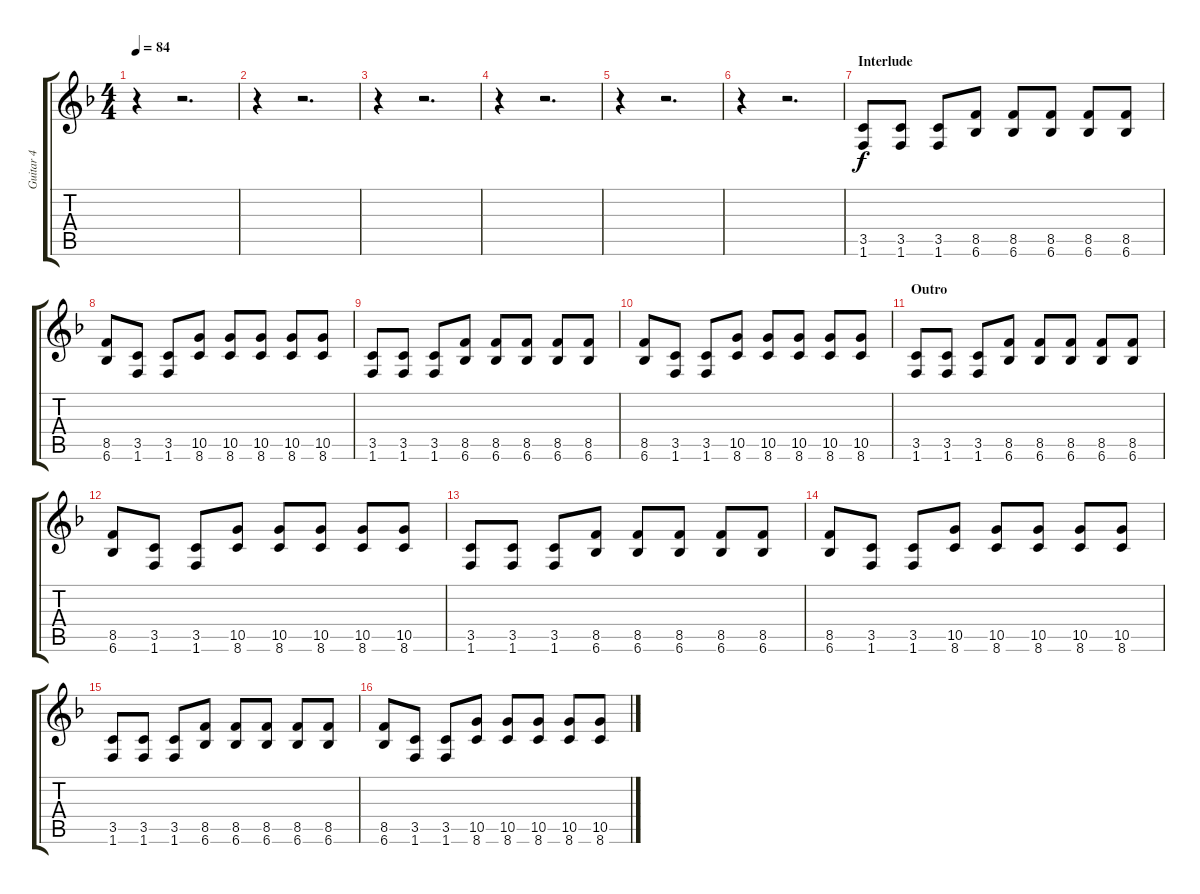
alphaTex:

\track ("Guitar 4" "Guitar 4") {instrument distortionguitar}
\staff {score tabs}
\tuning (E4 B3 G3 D3 A2 E2) {hide}
\ts (4 4)
\tempo 84
\clef g2
\ks f
r.4{dy f} r.2{d} |
r.4 r.2{d} |
r.4 r.2{d} |
r.4 r.2{d} |
r.4 r.2{d} |
r.4 r.2{d} |
\section ("" "Interlude")
(3.5 1.6).8 (3.5 1.6).8 (3.5 1.6).8 (8.5 6.6).8 (8.5 6.6).8 (8.5 6.6).8 (8.5 6.6).8 (8.5 6.6).8 |
(8.5 6.6).8 (3.5 1.6).8 (3.5 1.6).8 (10.5 8.6).8 (10.5 8.6).8 (10.5 8.6).8 (10.5 8.6).8 (10.5 8.6).8 |
(3.5 1.6).8 (3.5 1.6).8 (3.5 1.6).8 (8.5 6.6).8 (8.5 6.6).8 (8.5 6.6).8 (8.5 6.6).8 (8.5 6.6).8 |
(8.5 6.6).8 (3.5 1.6).8 (3.5 1.6).8 (10.5 8.6).8 (10.5 8.6).8 (10.5 8.6).8 (10.5 8.6).8 (10.5 8.6).8 |
\section ("" "Outro")
(3.5 1.6).8 (3.5 1.6).8 (3.5 1.6).8 (8.5 6.6).8 (8.5 6.6).8 (8.5 6.6).8 (8.5 6.6).8 (8.5 6.6).8 |
(8.5 6.6).8 (3.5 1.6).8 (3.5 1.6).8 (10.5 8.6).8 (10.5 8.6).8 (10.5 8.6).8 (10.5 8.6).8 (10.5 8.6).8 |
(3.5 1.6).8 (3.5 1.6).8 (3.5 1.6).8 (8.5 6.6).8 (8.5 6.6).8 (8.5 6.6).8 (8.5 6.6).8 (8.5 6.6).8 |
(8.5 6.6).8 (3.5 1.6).8 (3.5 1.6).8 (10.5 8.6).8 (10.5 8.6).8 (10.5 8.6).8 (10.5 8.6).8 (10.5 8.6).8 |
(3.5 1.6).8 (3.5 1.6).8 (3.5 1.6).8 (8.5 6.6).8 (8.5 6.6).8 (8.5 6.6).8 (8.5 6.6).8 (8.5 6.6).8 |
(8.5 6.6).8 (3.5 1.6).8 (3.5 1.6).8 (10.5 8.6).8 (10.5 8.6).8 (10.5 8.6).8 (10.5 8.6).8 (10.5 8.6).8
